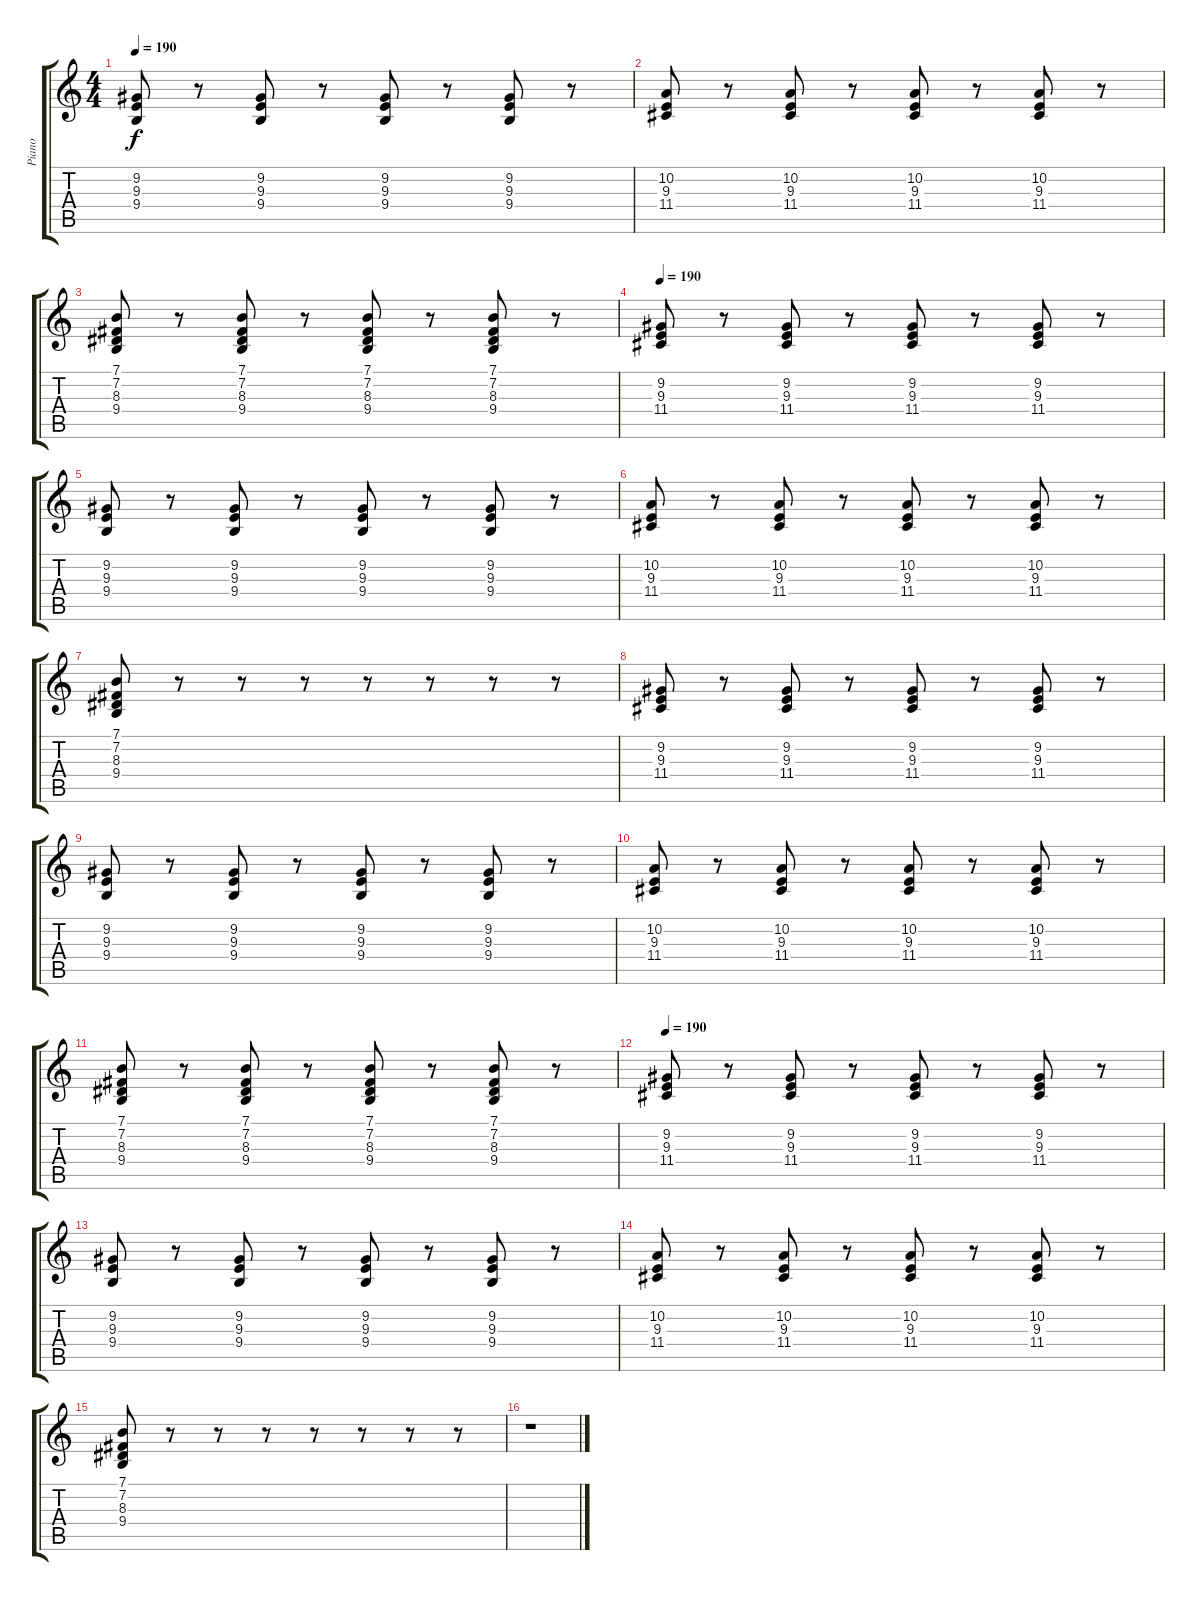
\track ("Piano" "Piano") {instrument acousticgrandpiano}
\staff {score tabs}
\tuning (E4 B3 G3 D3 A2 E2) {hide}
\ts (4 4)
\tempo 190
\clef g2
\ks c
(9.2 9.3 9.4).8{dy f} r.8 (9.2 9.3 9.4).8 r.8 (9.2 9.3 9.4).8 r.8 (9.2 9.3 9.4).8 r.8 |
(10.2 9.3 11.4).8 r.8 (10.2 9.3 11.4).8 r.8 (10.2 9.3 11.4).8 r.8 (10.2 9.3 11.4).8 r.8 |
(7.1 7.2 8.3 9.4).8 r.8 (7.1 7.2 8.3 9.4).8 r.8 (7.1 7.2 8.3 9.4).8 r.8 (7.1 7.2 8.3 9.4).8 r.8 |
\tempo 190
(9.2 9.3 11.4).8 r.8 (9.2 9.3 11.4).8 r.8 (9.2 9.3 11.4).8 r.8 (9.2 9.3 11.4).8 r.8 |
(9.2 9.3 9.4).8 r.8 (9.2 9.3 9.4).8 r.8 (9.2 9.3 9.4).8 r.8 (9.2 9.3 9.4).8 r.8 |
(10.2 9.3 11.4).8 r.8 (10.2 9.3 11.4).8 r.8 (10.2 9.3 11.4).8 r.8 (10.2 9.3 11.4).8 r.8 |
(7.1 7.2 8.3 9.4).8 r.8 r.8 r.8 r.8 r.8 r.8 r.8 |
(9.2 9.3 11.4).8 r.8 (9.2 9.3 11.4).8 r.8 (9.2 9.3 11.4).8 r.8 (9.2 9.3 11.4).8 r.8 |
(9.2 9.3 9.4).8 r.8 (9.2 9.3 9.4).8 r.8 (9.2 9.3 9.4).8 r.8 (9.2 9.3 9.4).8 r.8 |
(10.2 9.3 11.4).8 r.8 (10.2 9.3 11.4).8 r.8 (10.2 9.3 11.4).8 r.8 (10.2 9.3 11.4).8 r.8 |
(7.1 7.2 8.3 9.4).8 r.8 (7.1 7.2 8.3 9.4).8 r.8 (7.1 7.2 8.3 9.4).8 r.8 (7.1 7.2 8.3 9.4).8 r.8 |
\tempo 190
(9.2 9.3 11.4).8 r.8 (9.2 9.3 11.4).8 r.8 (9.2 9.3 11.4).8 r.8 (9.2 9.3 11.4).8 r.8 |
(9.2 9.3 9.4).8 r.8 (9.2 9.3 9.4).8 r.8 (9.2 9.3 9.4).8 r.8 (9.2 9.3 9.4).8 r.8 |
(10.2 9.3 11.4).8 r.8 (10.2 9.3 11.4).8 r.8 (10.2 9.3 11.4).8 r.8 (10.2 9.3 11.4).8 r.8 |
(7.1 7.2 8.3 9.4).8 r.8 r.8 r.8 r.8 r.8 r.8 r.8 |
r.1
